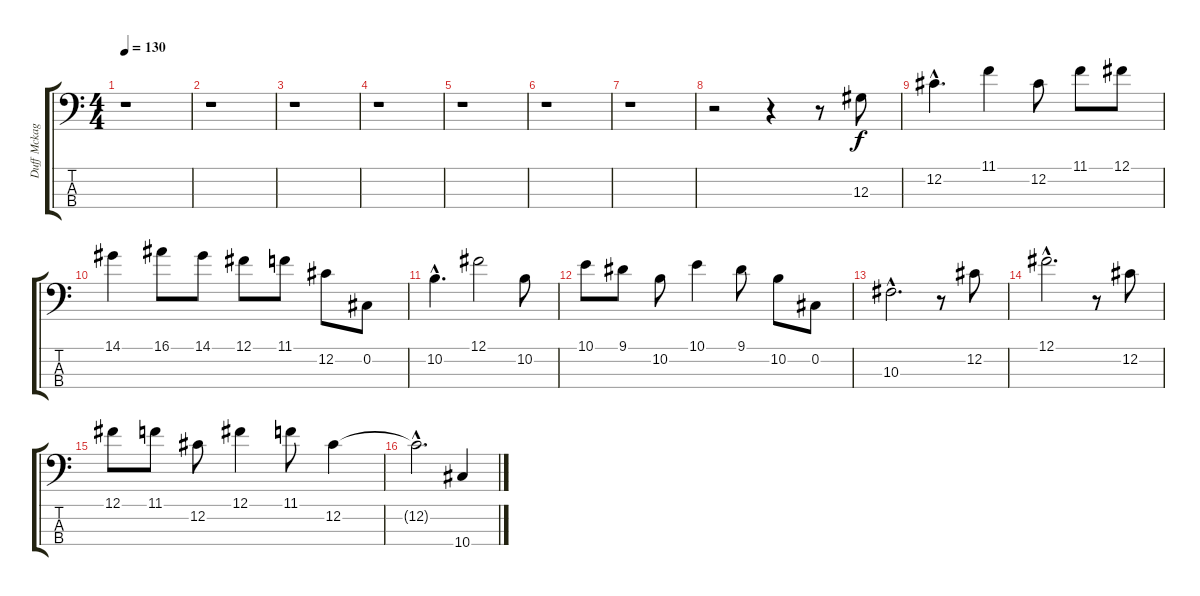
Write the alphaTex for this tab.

\track ("Duff Mckagan" "Duff Mckag") {instrument electricbassfinger}
\staff {score tabs}
\tuning (Gb2 Db2 Ab1 Eb1) {hide}
\ts (4 4)
\tempo 130
\clef f4
\ks c
r.1{dy f instrument electricbassfinger} |
r.1 |
r.1 |
r.1 |
r.1 |
r.1 |
r.1 |
r.2 r.4 r.8 12.3.8 |
12.2{hac}.4{d} 11.1.4 12.2.8 11.1.8 12.1.8 |
14.1.4 16.1.8 14.1.8 12.1.8 11.1.8 12.2.8 0.2.8 |
10.2{hac}.4{d} 12.1.2 10.2.8 |
10.1.8 9.1.8 10.2.8 10.1.4 9.1.8 10.2.8 0.2.8 |
10.3{hac}.2{d} r.8 12.2.8 |
12.1{hac}.2{d} r.8 12.2.8 |
12.1.8 11.1.8 12.2.8 12.1.4 11.1.8 12.2.4 |
12.2{hac t}.2{d} 10.4.4
